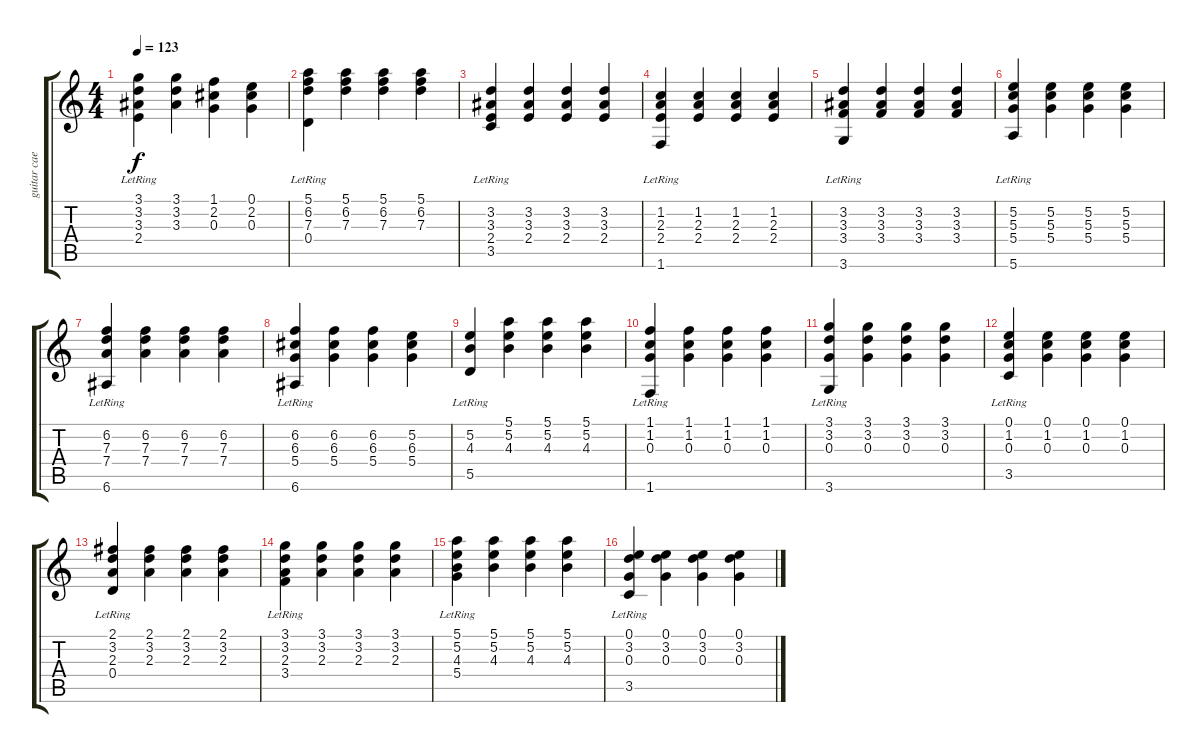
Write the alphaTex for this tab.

\track ("guitar caetano velosso" "guitar cae") {instrument acousticguitarnylon}
\staff {score tabs}
\tuning (E4 B3 G3 D3 A2 E2) {hide}
\ts (4 4)
\tempo 123
\clef g2
\ks c
(3.1 3.2 3.3 2.4{lr}).4{dy f} (3.1 3.2 3.3).4 (1.1 2.2 0.3).4 (0.1 2.2 0.3).4 |
(5.1 6.2 7.3 0.4{lr}).4 (5.1 6.2 7.3).4 (5.1 6.2 7.3).4 (5.1 6.2 7.3).4 |
(3.2 3.3 2.4 3.5{lr}).4 (3.2 3.3 2.4).4 (3.2 3.3 2.4).4 (3.2 3.3 2.4).4 |
(1.2 2.3 2.4 1.6{lr}).4 (1.2 2.3 2.4).4 (1.2 2.3 2.4).4 (1.2 2.3 2.4).4 |
(3.2 3.3 3.4 3.6{lr}).4 (3.2 3.3 3.4).4 (3.2 3.3 3.4).4 (3.2 3.3 3.4).4 |
(5.2 5.3 5.4 5.6{lr}).4 (5.2 5.3 5.4).4 (5.2 5.3 5.4).4 (5.2 5.3 5.4).4 |
(6.2 7.3 7.4 6.6{lr}).4 (6.2 7.3 7.4).4 (6.2 7.3 7.4).4 (6.2 7.3 7.4).4 |
(6.2 6.3 5.4 6.6{lr}).4 (6.2 6.3 5.4).4 (6.2 6.3 5.4).4 (5.2 6.3 5.4).4 |
(5.2 4.3 5.5{lr}).4 (5.1 5.2 4.3).4 (5.1 5.2 4.3).4 (5.1 5.2 4.3).4 |
(1.1 1.2 0.3 1.6{lr}).4 (1.1 1.2 0.3).4 (1.1 1.2 0.3).4 (1.1 1.2 0.3).4 |
(3.1 3.2 0.3 3.6{lr}).4 (3.1 3.2 0.3).4 (3.1 3.2 0.3).4 (3.1 3.2 0.3).4 |
(0.1 1.2 0.3 3.5{lr}).4 (0.1 1.2 0.3).4 (0.1 1.2 0.3).4 (0.1 1.2 0.3).4 |
(2.1 3.2 2.3 0.4{lr}).4 (2.1 3.2 2.3).4 (2.1 3.2 2.3).4 (2.1 3.2 2.3).4 |
(3.1 3.2 2.3 3.4{lr}).4 (3.1 3.2 2.3).4 (3.1 3.2 2.3).4 (3.1 3.2 2.3).4 |
(5.1 5.2 4.3 5.4{lr}).4 (5.1 5.2 4.3).4 (5.1 5.2 4.3).4 (5.1 5.2 4.3).4 |
(0.1 3.2 0.3 3.5{lr}).4 (0.1 3.2 0.3).4 (0.1 3.2 0.3).4 (0.1 3.2 0.3).4
